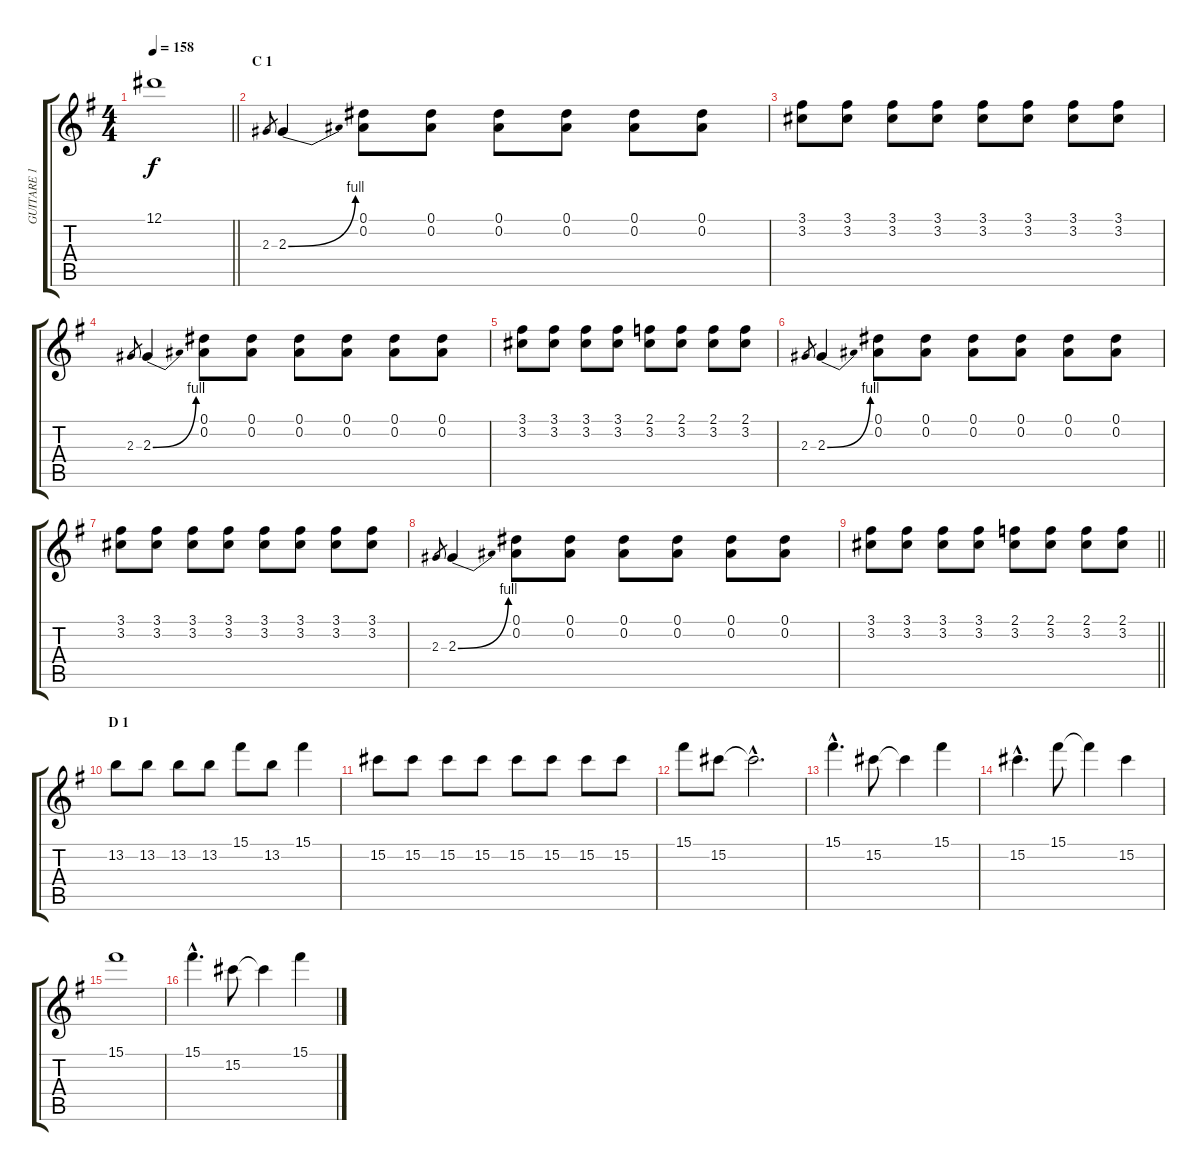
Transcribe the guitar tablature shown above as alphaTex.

\track ("GUITARE 1" "GUITARE 1") {instrument distortionguitar}
\staff {score tabs}
\tuning (Eb4 Bb3 Gb3 Db3 Ab2 Eb2) {hide}
\ts (4 4)
\tempo 158
\clef g2
\barLineRight lightlight
\ks g
12.1{t}.1{dy f} |
\section ("" "C 1")
2.3.8{gr} 2.3{be (bend 0 0 60 4)}.4{volume 10} (0.1 0.2).8 (0.1 0.2).8 (0.1 0.2).8 (0.1 0.2).8 (0.1 0.2).8 (0.1 0.2).8 |
(3.1 3.2).8 (3.1 3.2).8 (3.1 3.2).8 (3.1 3.2).8 (3.1 3.2).8 (3.1 3.2).8 (3.1 3.2).8 (3.1 3.2).8 |
2.3.8{gr} 2.3{be (bend 0 0 60 4)}.4 (0.1 0.2).8 (0.1 0.2).8 (0.1 0.2).8 (0.1 0.2).8 (0.1 0.2).8 (0.1 0.2).8 |
(3.1 3.2).8 (3.1 3.2).8 (3.1 3.2).8 (3.1 3.2).8 (2.1 3.2).8 (2.1 3.2).8 (2.1 3.2).8 (2.1 3.2).8 |
2.3.8{gr} 2.3{be (bend 0 0 60 4)}.4 (0.1 0.2).8 (0.1 0.2).8 (0.1 0.2).8 (0.1 0.2).8 (0.1 0.2).8 (0.1 0.2).8 |
(3.1 3.2).8 (3.1 3.2).8 (3.1 3.2).8 (3.1 3.2).8 (3.1 3.2).8 (3.1 3.2).8 (3.1 3.2).8 (3.1 3.2).8 |
2.3.8{gr} 2.3{be (bend 0 0 60 4)}.4 (0.1 0.2).8 (0.1 0.2).8 (0.1 0.2).8 (0.1 0.2).8 (0.1 0.2).8 (0.1 0.2).8 |
\barLineRight lightlight
(3.1 3.2).8 (3.1 3.2).8 (3.1 3.2).8 (3.1 3.2).8 (2.1 3.2).8 (2.1 3.2).8 (2.1 3.2).8 (2.1 3.2).8 |
\section ("" "D 1")
13.2.8{volume 12} 13.2.8 13.2.8 13.2.8 15.1.8 13.2.8 15.1.4 |
15.2.8 15.2.8 15.2.8 15.2.8 15.2.8 15.2.8 15.2.8 15.2.8 |
15.1.8 15.2.8 15.2{hac t}.2{d} |
15.1{hac}.4{d} 15.2.8 15.2{t}.4 15.1.4 |
15.2{hac}.4{d} 15.1.8 15.1{t}.4 15.2.4 |
15.1.1 |
15.1{hac}.4{d} 15.2.8 15.2{t}.4 15.1.4
